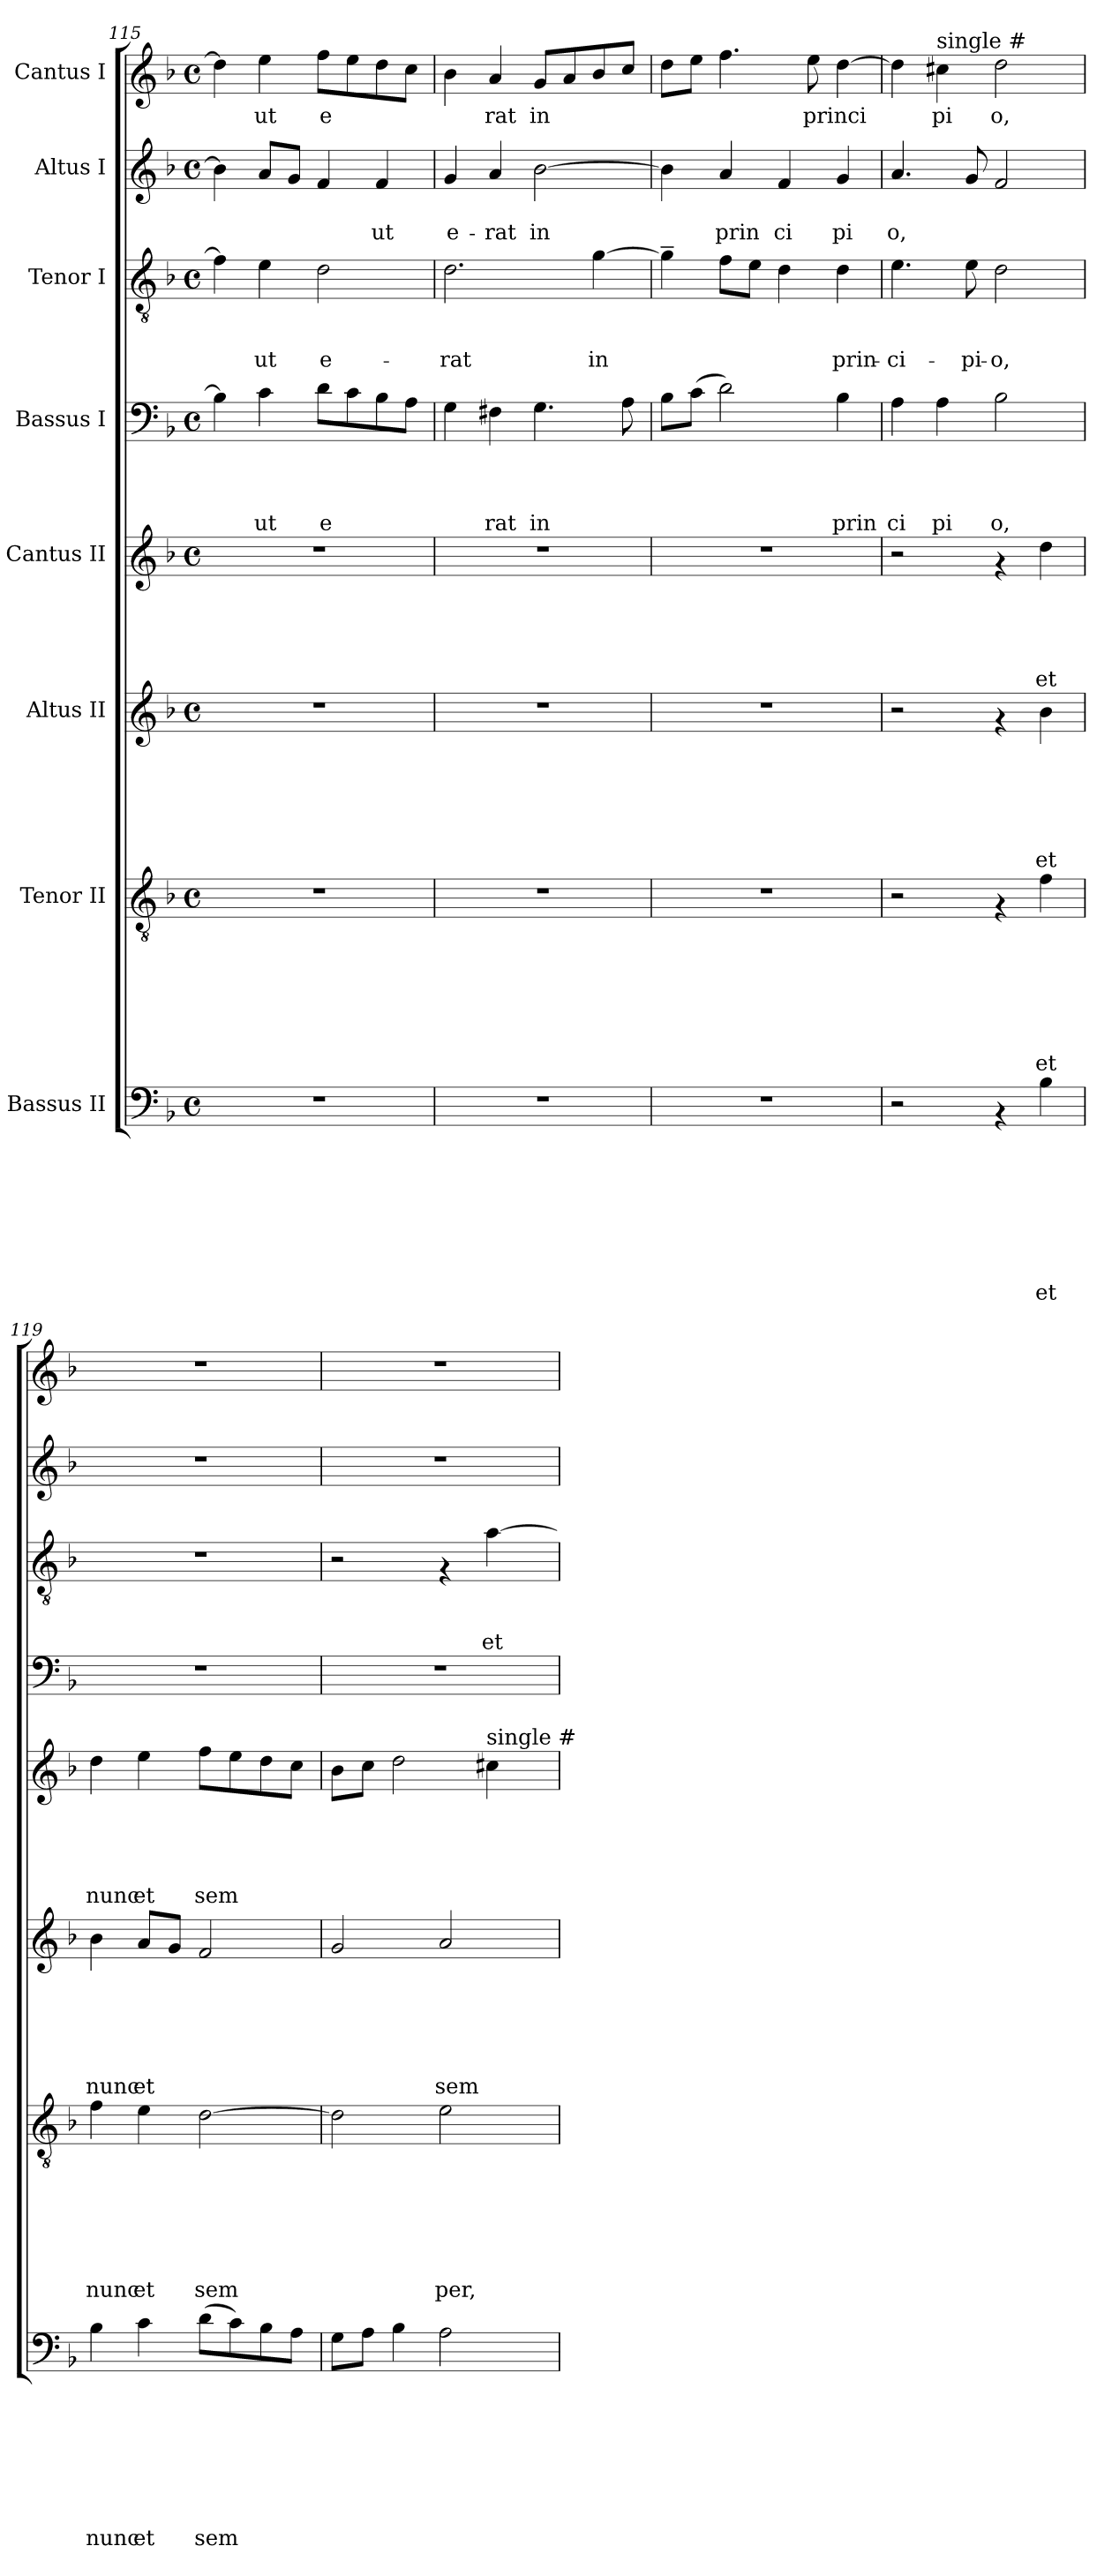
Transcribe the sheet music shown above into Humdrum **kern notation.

**kern	**text	**text	**text	**text	**text	**text	**text	**text	**kern	**text	**text	**text	**text	**text	**text	**text	**kern	**text	**text	**text	**text	**text	**text	**kern	**text	**text	**text	**text	**text	**kern	**text	**text	**text	**text	**kern	**text	**text	**text	**kern	**text	**text	**kern	**text
*part8	*part8	*part8	*part8	*part8	*part8	*part8	*part8	*part8	*part7	*part7	*part7	*part7	*part7	*part7	*part7	*part7	*part6	*part6	*part6	*part6	*part6	*part6	*part6	*part5	*part5	*part5	*part5	*part5	*part5	*part4	*part4	*part4	*part4	*part4	*part3	*part3	*part3	*part3	*part2	*part2	*part2	*part1	*part1
*staff8	*staff8	*staff8	*staff8	*staff8	*staff8	*staff8	*staff8	*staff8	*staff7	*staff7	*staff7	*staff7	*staff7	*staff7	*staff7	*staff7	*staff6	*staff6	*staff6	*staff6	*staff6	*staff6	*staff6	*staff5	*staff5	*staff5	*staff5	*staff5	*staff5	*staff4	*staff4	*staff4	*staff4	*staff4	*staff3	*staff3	*staff3	*staff3	*staff2	*staff2	*staff2	*staff1	*staff1
*I"Bassus II	*	*	*	*	*	*	*	*	*I"Tenor II	*	*	*	*	*	*	*	*I"Altus II	*	*	*	*	*	*	*I"Cantus II	*	*	*	*	*	*I"Bassus I	*	*	*	*	*I"Tenor I	*	*	*	*I"Altus I	*	*	*I"Cantus I	*
*clefF4	*	*	*	*	*	*	*	*	*clefGv2	*	*	*	*	*	*	*	*clefG2	*	*	*	*	*	*	*clefG2	*	*	*	*	*	*clefF4	*	*	*	*	*clefGv2	*	*	*	*clefG2	*	*	*clefG2	*
*k[b-]	*	*	*	*	*	*	*	*	*k[b-]	*	*	*	*	*	*	*	*k[b-]	*	*	*	*	*	*	*k[b-]	*	*	*	*	*	*k[b-]	*	*	*	*	*k[b-]	*	*	*	*k[b-]	*	*	*k[b-]	*
*F:	*	*	*	*	*	*	*	*	*F:	*	*	*	*	*	*	*	*F:	*	*	*	*	*	*	*F:	*	*	*	*	*	*F:	*	*	*	*	*F:	*	*	*	*F:	*	*	*F:	*
*M4/4	*	*	*	*	*	*	*	*	*M4/4	*	*	*	*	*	*	*	*M4/4	*	*	*	*	*	*	*M4/4	*	*	*	*	*	*M4/4	*	*	*	*	*M4/4	*	*	*	*M4/4	*	*	*M4/4	*
*met(c)	*	*	*	*	*	*	*	*	*met(c)	*	*	*	*	*	*	*	*met(c)	*	*	*	*	*	*	*met(c)	*	*	*	*	*	*met(c)	*	*	*	*	*met(c)	*	*	*	*met(c)	*	*	*met(c)	*
=115	=115	=115	=115	=115	=115	=115	=115	=115	=115	=115	=115	=115	=115	=115	=115	=115	=115	=115	=115	=115	=115	=115	=115	=115	=115	=115	=115	=115	=115	=115	=115	=115	=115	=115	=115	=115	=115	=115	=115	=115	=115	=115	=115
1r	.	.	.	.	.	.	.	.	1r	.	.	.	.	.	.	.	1r	.	.	.	.	.	.	1r	.	.	.	.	.	4B-\]	.	.	.	.	4f\]	.	.	.	4b-\]	.	.	4dd\]	.
!	!	!	!	!	!	!	!	!	!	!	!	!	!	!	!	!	!	!	!	!	!	!	!	!	!	!	!	!	!	!	!	!	!	!LO:LY:b	!	!	!	!LO:LY:b	!	!	!	!	!LO:LY:b
.	.	.	.	.	.	.	.	.	.	.	.	.	.	.	.	.	.	.	.	.	.	.	.	.	.	.	.	.	.	4c\	.	.	.	ut	4e\	.	.	-ut	8a/L	.	.	4ee\	ut
.	.	.	.	.	.	.	.	.	.	.	.	.	.	.	.	.	.	.	.	.	.	.	.	.	.	.	.	.	.	.	.	.	.	.	.	.	.	.	8g/J	.	.	.	.
!	!	!	!	!	!	!	!	!	!	!	!	!	!	!	!	!	!	!	!	!	!	!	!	!	!	!	!	!	!	!	!	!	!	!LO:LY:b	!	!	!	!LO:LY:b	!	!	!	!	!LO:LY:b
.	.	.	.	.	.	.	.	.	.	.	.	.	.	.	.	.	.	.	.	.	.	.	.	.	.	.	.	.	.	8d\L	.	.	.	e	2d\	.	.	e-	4f/	.	.	8ff\L	e
.	.	.	.	.	.	.	.	.	.	.	.	.	.	.	.	.	.	.	.	.	.	.	.	.	.	.	.	.	.	8c\	.	.	.	.	.	.	.	.	.	.	.	8ee\	.
!	!	!	!	!	!	!	!	!	!	!	!	!	!	!	!	!	!	!	!	!	!	!	!	!	!	!	!	!	!	!	!	!	!	!	!	!	!	!	!	!	!LO:LY:b	!	!
.	.	.	.	.	.	.	.	.	.	.	.	.	.	.	.	.	.	.	.	.	.	.	.	.	.	.	.	.	.	8B-\	.	.	.	.	.	.	.	.	4f/	.	-ut	8dd\	.
.	.	.	.	.	.	.	.	.	.	.	.	.	.	.	.	.	.	.	.	.	.	.	.	.	.	.	.	.	.	8A\J	.	.	.	.	.	.	.	.	.	.	.	8cc\J	.
=116	=116	=116	=116	=116	=116	=116	=116	=116	=116	=116	=116	=116	=116	=116	=116	=116	=116	=116	=116	=116	=116	=116	=116	=116	=116	=116	=116	=116	=116	=116	=116	=116	=116	=116	=116	=116	=116	=116	=116	=116	=116	=116	=116
!	!	!	!	!	!	!	!	!	!	!	!	!	!	!	!	!	!	!	!	!	!	!	!	!	!	!	!	!	!	!	!	!	!	!	!	!	!	!LO:LY:b	!	!	!LO:LY:b	!	!
1r	.	.	.	.	.	.	.	.	1r	.	.	.	.	.	.	.	1r	.	.	.	.	.	.	1r	.	.	.	.	.	4G\	.	.	.	.	2.d\	.	.	-rat	4g/	.	e-	4b-\	.
!	!	!	!	!	!	!	!	!	!	!	!	!	!	!	!	!	!	!	!	!	!	!	!	!	!	!	!	!	!	!	!	!	!	!LO:LY:b	!	!	!	!	!	!	!LO:LY:b	!	!LO:LY:b
.	.	.	.	.	.	.	.	.	.	.	.	.	.	.	.	.	.	.	.	.	.	.	.	.	.	.	.	.	.	4F#X\	.	.	.	rat	.	.	.	.	4a/	.	-rat	4a/	rat
!	!	!	!	!	!	!	!	!	!	!	!	!	!	!	!	!	!	!	!	!	!	!	!	!	!	!	!	!	!	!	!	!	!	!LO:LY:b	!	!	!	!	!	!	!LO:LY:b	!	!LO:LY:b
.	.	.	.	.	.	.	.	.	.	.	.	.	.	.	.	.	.	.	.	.	.	.	.	.	.	.	.	.	.	4.G\	.	.	.	in	.	.	.	.	[<2b-\	.	in	8g/L	in
.	.	.	.	.	.	.	.	.	.	.	.	.	.	.	.	.	.	.	.	.	.	.	.	.	.	.	.	.	.	.	.	.	.	.	.	.	.	.	.	.	.	8a/	.
!	!	!	!	!	!	!	!	!	!	!	!	!	!	!	!	!	!	!	!	!	!	!	!	!	!	!	!	!	!	!	!	!	!	!	!	!	!	!LO:LY:b	!	!	!	!	!
.	.	.	.	.	.	.	.	.	.	.	.	.	.	.	.	.	.	.	.	.	.	.	.	.	.	.	.	.	.	.	.	.	.	.	[<4g\	.	.	in	.	.	.	8b-/	.
.	.	.	.	.	.	.	.	.	.	.	.	.	.	.	.	.	.	.	.	.	.	.	.	.	.	.	.	.	.	8A\	.	.	.	.	.	.	.	.	.	.	.	8cc/J	.
!!LO:PB:g=z
=117	=117	=117	=117	=117	=117	=117	=117	=117	=117	=117	=117	=117	=117	=117	=117	=117	=117	=117	=117	=117	=117	=117	=117	=117	=117	=117	=117	=117	=117	=117	=117	=117	=117	=117	=117	=117	=117	=117	=117	=117	=117	=117	=117
1r	.	.	.	.	.	.	.	.	1r	.	.	.	.	.	.	.	1r	.	.	.	.	.	.	1r	.	.	.	.	.	8B-\L	.	.	.	.	4g~>\]	.	.	.	4b-\]	.	.	8dd\L	.
.	.	.	.	.	.	.	.	.	.	.	.	.	.	.	.	.	.	.	.	.	.	.	.	.	.	.	.	.	.	(<8c\J	.	.	.	.	.	.	.	.	.	.	.	8ee\J	.
!	!	!	!	!	!	!	!	!	!	!	!	!	!	!	!	!	!	!	!	!	!	!	!	!	!	!	!	!	!	!	!	!	!	!	!	!	!	!	!	!	!LO:LY:b	!	!
.	.	.	.	.	.	.	.	.	.	.	.	.	.	.	.	.	.	.	.	.	.	.	.	.	.	.	.	.	.	2d\)	.	.	.	.	8f\L	.	.	.	4a/	.	prin	4.ff\	.
.	.	.	.	.	.	.	.	.	.	.	.	.	.	.	.	.	.	.	.	.	.	.	.	.	.	.	.	.	.	.	.	.	.	.	8e\J	.	.	.	.	.	.	.	.
!	!	!	!	!	!	!	!	!	!	!	!	!	!	!	!	!	!	!	!	!	!	!	!	!	!	!	!	!	!	!	!	!	!	!	!	!	!	!	!	!	!LO:LY:b	!	!
.	.	.	.	.	.	.	.	.	.	.	.	.	.	.	.	.	.	.	.	.	.	.	.	.	.	.	.	.	.	.	.	.	.	.	4d\	.	.	.	4f/	.	ci	.	.
!	!	!	!	!	!	!	!	!	!	!	!	!	!	!	!	!	!	!	!	!	!	!	!	!	!	!	!	!	!	!	!	!	!	!	!	!	!	!	!	!	!	!	!LO:LY:b
.	.	.	.	.	.	.	.	.	.	.	.	.	.	.	.	.	.	.	.	.	.	.	.	.	.	.	.	.	.	.	.	.	.	.	.	.	.	.	.	.	.	8ee\	princi
!	!	!	!	!	!	!	!	!	!	!	!	!	!	!	!	!	!	!	!	!	!	!	!	!	!	!	!	!	!	!	!	!	!	!LO:LY:b	!	!	!	!LO:LY:b	!	!	!LO:LY:b	!	!
.	.	.	.	.	.	.	.	.	.	.	.	.	.	.	.	.	.	.	.	.	.	.	.	.	.	.	.	.	.	4B-\	.	.	.	prin	4d\	.	.	prin-	4g/	.	pi	[>4dd\	.
=118	=118	=118	=118	=118	=118	=118	=118	=118	=118	=118	=118	=118	=118	=118	=118	=118	=118	=118	=118	=118	=118	=118	=118	=118	=118	=118	=118	=118	=118	=118	=118	=118	=118	=118	=118	=118	=118	=118	=118	=118	=118	=118	=118
!	!	!	!	!	!	!	!	!	!	!	!	!	!	!	!	!	!	!	!	!	!	!	!	!	!	!	!	!	!	!	!	!	!	!LO:LY:b	!	!	!	!LO:LY:b	!	!	!LO:LY:b	!	!
2r	.	.	.	.	.	.	.	.	2r	.	.	.	.	.	.	.	2r	.	.	.	.	.	.	2r	.	.	.	.	.	4A\	.	.	.	ci	4.e\	.	.	-ci-	4.a/	.	o,	4dd\]	.
!	!	!	!	!	!	!	!	!	!	!	!	!	!	!	!	!	!	!	!	!	!	!	!	!	!	!	!	!	!	!	!	!	!	!	!	!	!	!	!	!	!	!LO:TX:a:t=single #	!
!	!	!	!	!	!	!	!	!	!	!	!	!	!	!	!	!	!	!	!	!	!	!	!	!	!	!	!	!	!	!	!	!	!	!LO:LY:b	!	!	!	!	!	!	!	!	!LO:LY:b
.	.	.	.	.	.	.	.	.	.	.	.	.	.	.	.	.	.	.	.	.	.	.	.	.	.	.	.	.	.	4A\	.	.	.	pi	.	.	.	.	.	.	.	4cc#\	pi
!	!	!	!	!	!	!	!	!	!	!	!	!	!	!	!	!	!	!	!	!	!	!	!	!	!	!	!	!	!	!	!	!	!	!	!	!	!	!LO:LY:b	!	!	!	!	!
.	.	.	.	.	.	.	.	.	.	.	.	.	.	.	.	.	.	.	.	.	.	.	.	.	.	.	.	.	.	.	.	.	.	.	8e\	.	.	-pi-	8g/	.	.	.	.
!	!	!	!	!	!	!	!	!	!	!	!	!	!	!	!	!	!	!	!	!	!	!	!	!	!	!	!	!	!	!	!	!	!	!LO:LY:b	!	!	!	!LO:LY:b	!	!	!	!	!LO:LY:b
4rAA	.	.	.	.	.	.	.	.	4rF	.	.	.	.	.	.	.	4rf	.	.	.	.	.	.	4rf	.	.	.	.	.	2B-\	.	.	.	o,	2d\	.	.	-o,	2f/	.	.	2dd\	o,
!	!	!	!	!	!	!	!	!LO:LY:b	!	!	!	!	!	!	!	!LO:LY:b	!	!	!	!	!	!	!LO:LY:b	!	!	!	!	!	!LO:LY:b	!	!	!	!	!	!	!	!	!	!	!	!	!	!
4B-\	.	.	.	.	.	.	.	et	4f\	.	.	.	.	.	.	et	4b-\	.	.	.	.	.	et	4dd\	.	.	.	.	et	.	.	.	.	.	.	.	.	.	.	.	.	.	.
=119	=119	=119	=119	=119	=119	=119	=119	=119	=119	=119	=119	=119	=119	=119	=119	=119	=119	=119	=119	=119	=119	=119	=119	=119	=119	=119	=119	=119	=119	=119	=119	=119	=119	=119	=119	=119	=119	=119	=119	=119	=119	=119	=119
!	!	!	!	!	!	!	!	!LO:LY:b	!	!	!	!	!	!	!	!LO:LY:b	!	!	!	!	!	!	!LO:LY:b	!	!	!	!	!	!LO:LY:b	!	!	!	!	!	!	!	!	!	!	!	!	!	!
4B-\	.	.	.	.	.	.	.	nunc	4f\	.	.	.	.	.	.	nunc	4b-\	.	.	.	.	.	nunc	4dd\	.	.	.	.	nunc	1r	.	.	.	.	1r	.	.	.	1r	.	.	1r	.
!	!	!	!	!	!	!	!	!LO:LY:b	!	!	!	!	!	!	!	!LO:LY:b	!	!	!	!	!	!	!LO:LY:b	!	!	!	!	!	!LO:LY:b	!	!	!	!	!	!	!	!	!	!	!	!	!	!
4c\	.	.	.	.	.	.	.	et	4e\	.	.	.	.	.	.	et	8a/L	.	.	.	.	.	et	4ee\	.	.	.	.	et	.	.	.	.	.	.	.	.	.	.	.	.	.	.
.	.	.	.	.	.	.	.	.	.	.	.	.	.	.	.	.	8g/J	.	.	.	.	.	.	.	.	.	.	.	.	.	.	.	.	.	.	.	.	.	.	.	.	.	.
!	!	!	!	!	!	!	!	!LO:LY:b	!	!	!	!	!	!	!	!LO:LY:b	!	!	!	!	!	!	!	!	!	!	!	!	!LO:LY:b	!	!	!	!	!	!	!	!	!	!	!	!	!	!
(<8d\L	.	.	.	.	.	.	.	sem	[>2d\	.	.	.	.	.	.	sem	2f/	.	.	.	.	.	.	8ff\L	.	.	.	.	sem	.	.	.	.	.	.	.	.	.	.	.	.	.	.
8c\)	.	.	.	.	.	.	.	.	.	.	.	.	.	.	.	.	.	.	.	.	.	.	.	8ee\	.	.	.	.	.	.	.	.	.	.	.	.	.	.	.	.	.	.	.
8B-\	.	.	.	.	.	.	.	.	.	.	.	.	.	.	.	.	.	.	.	.	.	.	.	8dd\	.	.	.	.	.	.	.	.	.	.	.	.	.	.	.	.	.	.	.
8A\J	.	.	.	.	.	.	.	.	.	.	.	.	.	.	.	.	.	.	.	.	.	.	.	8cc\J	.	.	.	.	.	.	.	.	.	.	.	.	.	.	.	.	.	.	.
=120	=120	=120	=120	=120	=120	=120	=120	=120	=120	=120	=120	=120	=120	=120	=120	=120	=120	=120	=120	=120	=120	=120	=120	=120	=120	=120	=120	=120	=120	=120	=120	=120	=120	=120	=120	=120	=120	=120	=120	=120	=120	=120	=120
8G\L	.	.	.	.	.	.	.	.	2d\]	.	.	.	.	.	.	.	2g/	.	.	.	.	.	.	8b-\L	.	.	.	.	.	1r	.	.	.	.	2r	.	.	.	1r	.	.	1r	.
8A\J	.	.	.	.	.	.	.	.	.	.	.	.	.	.	.	.	.	.	.	.	.	.	.	8cc\J	.	.	.	.	.	.	.	.	.	.	.	.	.	.	.	.	.	.	.
4B-\	.	.	.	.	.	.	.	.	.	.	.	.	.	.	.	.	.	.	.	.	.	.	.	2dd\	.	.	.	.	.	.	.	.	.	.	.	.	.	.	.	.	.	.	.
!	!	!	!	!	!	!	!	!	!	!	!	!	!	!	!	!LO:LY:b	!	!	!	!	!	!	!LO:LY:b	!	!	!	!	!	!	!	!	!	!	!	!	!	!	!	!	!	!	!	!
2A\	.	.	.	.	.	.	.	.	2e\	.	.	.	.	.	.	per,	2a/	.	.	.	.	.	sem-	.	.	.	.	.	.	.	.	.	.	.	4rF	.	.	.	.	.	.	.	.
!	!	!	!	!	!	!	!	!	!	!	!	!	!	!	!	!	!	!	!	!	!	!	!	!LO:TX:a:t=single #	!	!	!	!	!	!	!	!	!	!	!	!	!	!	!	!	!	!	!
!	!	!	!	!	!	!	!	!	!	!	!	!	!	!	!	!	!	!	!	!	!	!	!	!	!	!	!	!	!	!	!	!	!	!	!	!	!	!LO:LY:b	!	!	!	!	!
.	.	.	.	.	.	.	.	.	.	.	.	.	.	.	.	.	.	.	.	.	.	.	.	4cc#\	.	.	.	.	.	.	.	.	.	.	[>4a\	.	.	et	.	.	.	.	.
=	=	=	=	=	=	=	=	=	=	=	=	=	=	=	=	=	=	=	=	=	=	=	=	=	=	=	=	=	=	=	=	=	=	=	=	=	=	=	=	=	=	=	=
*-	*-	*-	*-	*-	*-	*-	*-	*-	*-	*-	*-	*-	*-	*-	*-	*-	*-	*-	*-	*-	*-	*-	*-	*-	*-	*-	*-	*-	*-	*-	*-	*-	*-	*-	*-	*-	*-	*-	*-	*-	*-	*-	*-
